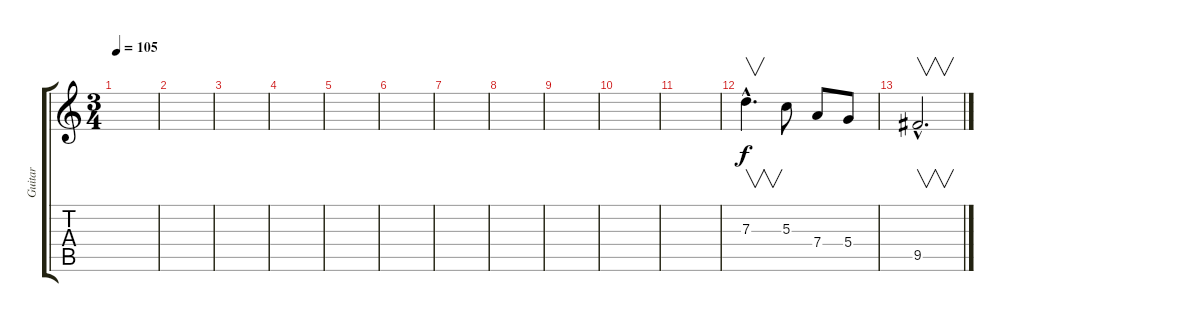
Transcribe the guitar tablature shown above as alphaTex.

\track ("Guitar" "Guitar") {instrument overdrivenguitar}
\staff {score tabs}
\tuning (E4 B3 G3 D3 A2 E2) {hide}
\ts (3 4)
\tempo 105
\clef g2
\ks c
|
|
|
|
|
|
|
|
|
|
|
7.3{hac}.4{v d} 5.3.8 7.4.8 5.4.8 |
9.5{hac}.2{v d}
